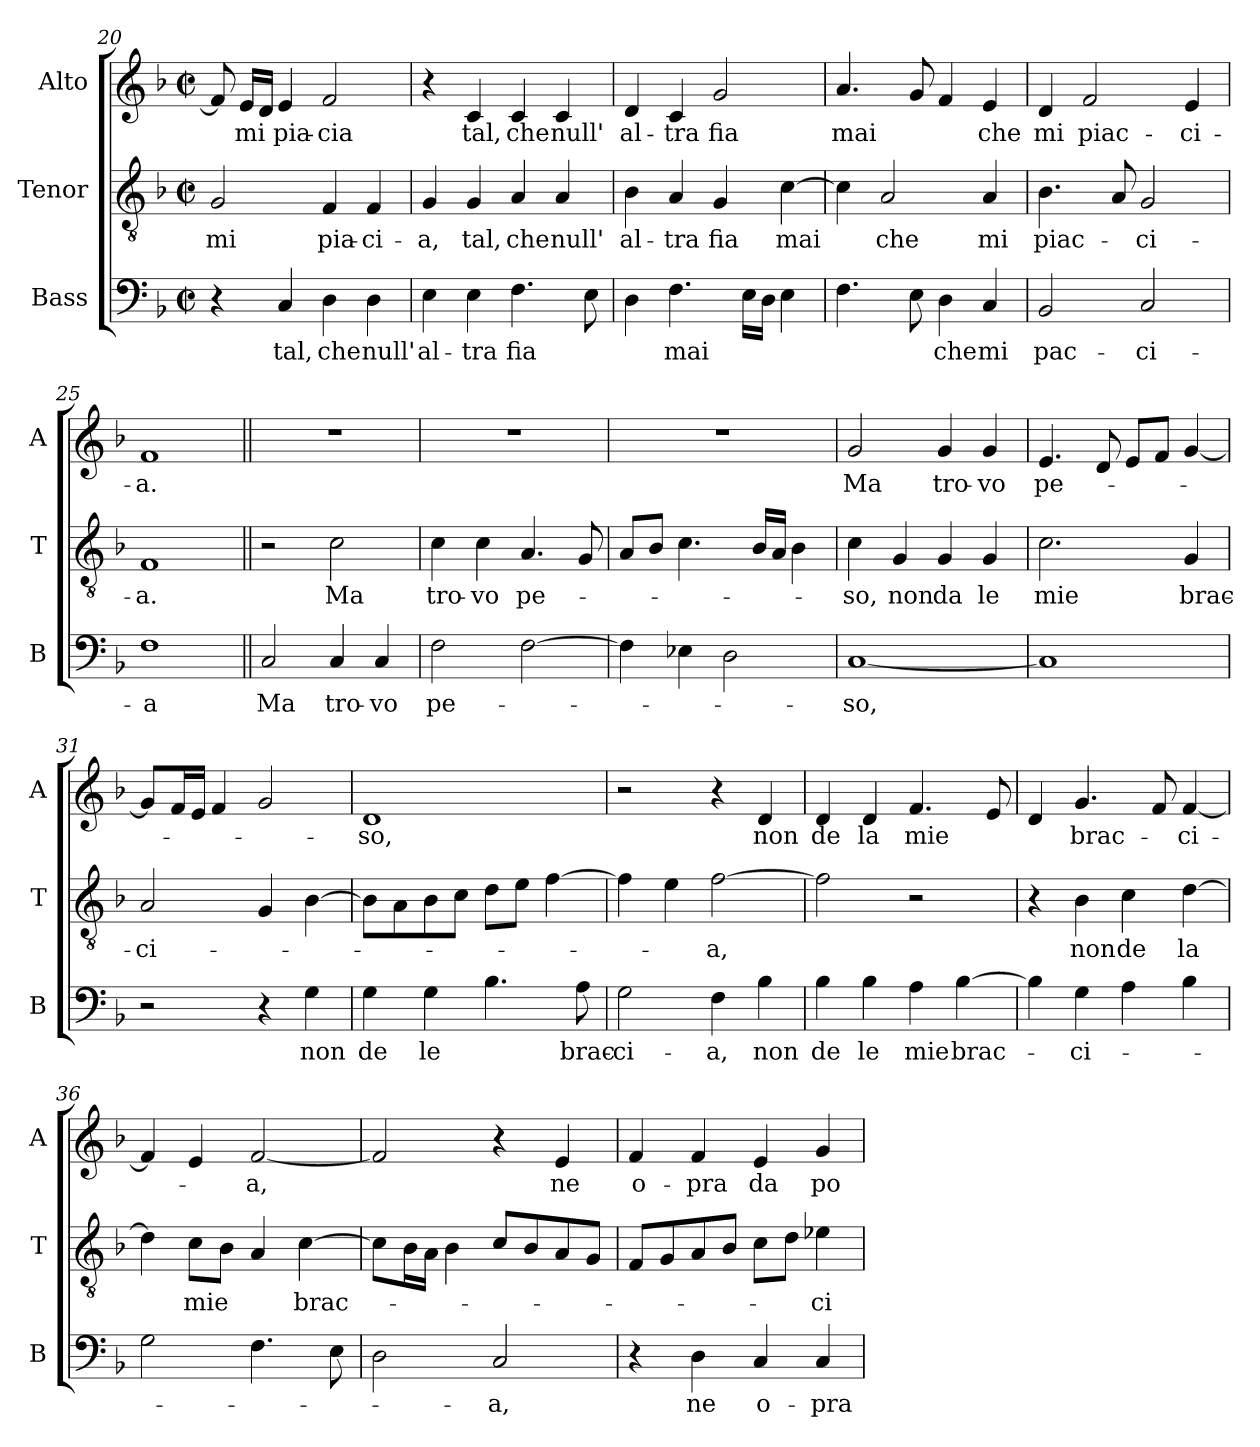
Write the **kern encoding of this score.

**kern	**text	**kern	**text	**kern	**text
*part3	*part3	*part2	*part2	*part1	*part1
*staff3	*staff3	*staff2	*staff2	*staff1	*staff1
*I"Bass	*	*I"Tenor	*	*I"Alto	*
*I'B	*	*I'T	*	*I'A	*
*clefF4	*	*clefGv2	*	*clefG2	*
*k[b-]	*	*k[b-]	*	*k[b-]	*
*F:	*	*F:	*	*F:	*
*M2/2	*	*M2/2	*	*M2/2	*
*met(c|)	*	*met(c|)	*	*met(c|)	*
=20	=20	=20	=20	=20	=20
!	!	!	!LO:LY:b	!	!
4r	.	2G/	mi	8f/]	.
!	!	!	!	!	!LO:LY:b
.	.	.	.	16e/LL	mi
.	.	.	.	16d/JJ	.
!	!LO:LY:b	!	!	!	!LO:LY:b
4C/	tal,	.	.	4e/	pia-
!	!LO:LY:b	!	!LO:LY:b	!	!LO:LY:b
4D\	che	4F/	pia-	2f/	-cia
!	!LO:LY:b	!	!LO:LY:b	!	!
4D\	null'	4F/	-ci-	.	.
!!LO:LB:g=z
=21	=21	=21	=21	=21	=21
!	!LO:LY:b	!	!LO:LY:b	!	!
4E\	al-	4G/	-a,	4r	.
!	!LO:LY:b	!	!LO:LY:b	!	!LO:LY:b
4E\	-tra	4G/	tal,	4c/	tal,
!	!LO:LY:b	!	!LO:LY:b	!	!LO:LY:b
4.F\	fia	4A/	che	4c/	che
!	!	!	!LO:LY:b	!	!LO:LY:b
.	.	4A/	null'	4c/	null'
8E\	.	.	.	.	.
=22	=22	=22	=22	=22	=22
!	!	!	!LO:LY:b	!	!LO:LY:b
4D\	.	4B-\	al-	4d/	al-
!	!LO:LY:b	!	!LO:LY:b	!	!LO:LY:b
4.F\	mai	4A/	-tra	4c/	-tra
!	!	!	!LO:LY:b	!	!LO:LY:b
.	.	4G/	fia	2g/	fia
16E\LL	.	.	.	.	.
16D\JJ	.	.	.	.	.
!	!	!	!LO:LY:b	!	!
4E\	.	[4c\	mai	.	.
=23	=23	=23	=23	=23	=23
!	!	!	!	!	!LO:LY:b
4.F\	.	4c\]	.	4.a/	mai
!	!	!	!LO:LY:b	!	!
.	.	2A/	che	.	.
8E\	.	.	.	8g/	.
!	!LO:LY:b	!	!	!	!
4D\	che	.	.	4f/	.
!	!LO:LY:b	!	!LO:LY:b	!	!LO:LY:b
4C/	mi	4A/	mi	4e/	che
=24	=24	=24	=24	=24	=24
!	!LO:LY:b	!	!LO:LY:b	!	!LO:LY:b
2BB-/	pac-	4.B-\	piac-	4d/	mi
!	!	!	!	!	!LO:LY:b
.	.	.	.	2f/	piac-
.	.	8A/	.	.	.
!	!LO:LY:b	!	!LO:LY:b	!	!
2C/	-ci-	2G/	-ci-	.	.
!	!	!	!	!	!LO:LY:b
.	.	.	.	4e/	-ci-
=25	=25	=25	=25	=25	=25
!	!LO:LY:b	!	!LO:LY:b	!	!LO:LY:b
1F	-a	1F	-a.	1f	-a.
!!LO:LB:g=z
=26||	=26||	=26||	=26||	=26||	=26||
!	!LO:LY:b	!	!	!	!
2C/	Ma	2r	.	1r	.
!	!LO:LY:b	!	!LO:LY:b	!	!
4C/	tro-	2c\	Ma	.	.
!	!LO:LY:b	!	!	!	!
4C/	-vo	.	.	.	.
=27	=27	=27	=27	=27	=27
!	!LO:LY:b	!	!LO:LY:b	!	!
2F\	pe-	4c\	tro-	1r	.
!	!	!	!LO:LY:b	!	!
.	.	4c\	-vo	.	.
!	!	!	!LO:LY:b	!	!
[2F\	.	4.A/	pe-	.	.
.	.	8G/	.	.	.
=28	=28	=28	=28	=28	=28
4F\]	.	8A/L	.	1r	.
.	.	8B-/J	.	.	.
4E-X\	.	4.c\	.	.	.
2D\	.	.	.	.	.
.	.	16B-/LL	.	.	.
.	.	16A/JJ	.	.	.
.	.	4B-\	.	.	.
=29	=29	=29	=29	=29	=29
!	!LO:LY:b	!	!LO:LY:b	!	!LO:LY:b
[1C	-so,	4c\	-so,	2g/	Ma
!	!	!	!LO:LY:b	!	!
.	.	4G/	non	.	.
!	!	!	!LO:LY:b	!	!LO:LY:b
.	.	4G/	da	4g/	tro-
!	!	!	!LO:LY:b	!	!LO:LY:b
.	.	4G/	le	4g/	-vo
=30	=30	=30	=30	=30	=30
!	!	!	!LO:LY:b	!	!LO:LY:b
1C]	.	2.c\	mie	4.e/	pe-
.	.	.	.	8d/	.
.	.	.	.	8e/L	.
.	.	.	.	8f/J	.
!	!	!	!LO:LY:b	!	!
.	.	4G/	brac-	[4g/	.
!!LO:LB:g=z
=31	=31	=31	=31	=31	=31
!	!	!	!LO:LY:b	!	!
2r	.	2A/	-ci-	8g/L]	.
.	.	.	.	16f/L	.
.	.	.	.	16e/JJ	.
.	.	.	.	4f/	.
4r	.	4G/	.	2g/	.
!	!LO:LY:b	!	!	!	!
4G\	non	[4B-\	.	.	.
=32	=32	=32	=32	=32	=32
!	!LO:LY:b	!	!	!	!LO:LY:b
4G\	de	8B-\L]	.	1d	-so,
.	.	8A\	.	.	.
!	!LO:LY:b	!	!	!	!
4G\	le	8B-\	.	.	.
.	.	8c\J	.	.	.
4.B-\	.	8d\L	.	.	.
.	.	8e\J	.	.	.
.	.	[4f\	.	.	.
!	!LO:LY:b	!	!	!	!
8A\	brac-	.	.	.	.
=33	=33	=33	=33	=33	=33
!	!LO:LY:b	!	!	!	!
2G\	-ci-	4f\]	.	2r	.
.	.	4e\	.	.	.
!	!LO:LY:b	!	!LO:LY:b	!	!
4F\	-a,	[2f\	-a,	4r	.
!	!LO:LY:b	!	!	!	!LO:LY:b
4B-\	non	.	.	4d/	non
=34	=34	=34	=34	=34	=34
!	!LO:LY:b	!	!	!	!LO:LY:b
4B-\	de	2f\]	.	4d/	de
!	!LO:LY:b	!	!	!	!LO:LY:b
4B-\	le	.	.	4d/	la
!	!LO:LY:b	!	!	!	!LO:LY:b
4A\	mie	2r	.	4.f/	mie
!	!LO:LY:b	!	!	!	!
[4B-\	brac-	.	.	.	.
.	.	.	.	8e/	.
=35	=35	=35	=35	=35	=35
4B-\]	.	4r	.	4d/	.
!	!LO:LY:b	!	!LO:LY:b	!	!LO:LY:b
4G\	-ci-	4B-\	non	4.g/	brac-
!	!	!	!LO:LY:b	!	!
4A\	.	4c\	de	.	.
.	.	.	.	8f/	.
!	!	!	!LO:LY:b	!	!LO:LY:b
4B-\	.	[4d\	la	[4f/	-ci-
!!LO:PB:g=z
=36	=36	=36	=36	=36	=36
2G\	.	4d\]	.	4f/]	.
!	!	!	!LO:LY:b	!	!
.	.	8c\L	mie	4e/	.
.	.	8B-\J	.	.	.
!	!	!	!	!	!LO:LY:b
4.F\	.	4A/	.	[2f/	-a,
!	!	!	!LO:LY:b	!	!
.	.	[4c\	brac-	.	.
8E\	.	.	.	.	.
=37	=37	=37	=37	=37	=37
2D\	.	8c\L]	.	2f/]	.
.	.	16B-\L	.	.	.
.	.	16A\JJ	.	.	.
.	.	4B-\	.	.	.
!	!LO:LY:b	!	!	!	!
2C/	-a,	8c/L	.	4r	.
.	.	8B-/	.	.	.
!	!	!	!	!	!LO:LY:b
.	.	8A/	.	4e/	ne
.	.	8G/J	.	.	.
=38	=38	=38	=38	=38	=38
!	!	!	!	!	!LO:LY:b
4r	.	8F/L	.	4f/	o-
.	.	8G/	.	.	.
!	!LO:LY:b	!	!	!	!LO:LY:b
4D\	ne	8A/	.	4f/	-pra
.	.	8B-/J	.	.	.
!	!LO:LY:b	!	!	!	!LO:LY:b
4C/	o-	8c\L	.	4e/	da
.	.	8d\J	.	.	.
!	!LO:LY:b	!	!LO:LY:b	!	!LO:LY:b
4C/	-pra	4e-X\	-ci-	4g/	po-
=	=	=	=	=	=
*-	*-	*-	*-	*-	*-
